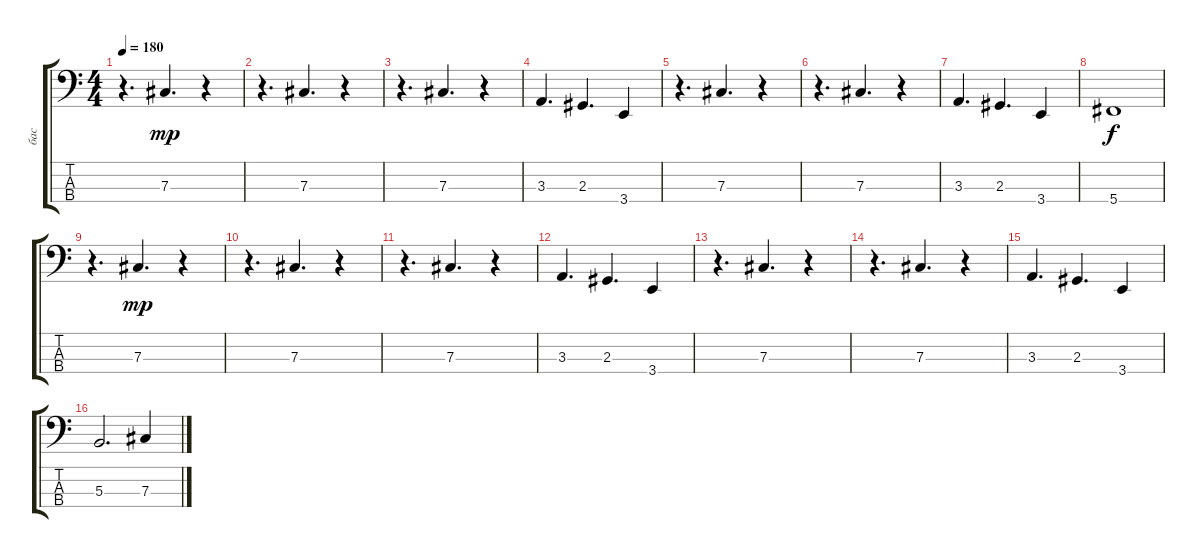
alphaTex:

\track ("бас" "бас") {instrument electricbassfinger}
\staff {score tabs}
\tuning (E2 B1 Gb1 Db1) {hide}
\ts (4 4)
\tempo 180
\clef f4
\ks c
r.4{d dy f} 7.3.4{d dy mp} r.4 |
r.4{d} 7.3.4{d} r.4 |
r.4{d} 7.3.4{d} r.4 |
3.3.4{d} 2.3.4{d} 3.4.4 |
r.4{d} 7.3.4{d} r.4 |
r.4{d} 7.3.4{d} r.4 |
3.3.4{d} 2.3.4{d} 3.4.4 |
5.4.1{dy f} |
r.4{d} 7.3.4{d dy mp} r.4 |
r.4{d} 7.3.4{d} r.4 |
r.4{d} 7.3.4{d} r.4 |
3.3.4{d} 2.3.4{d} 3.4.4 |
r.4{d} 7.3.4{d} r.4 |
r.4{d} 7.3.4{d} r.4 |
3.3.4{d} 2.3.4{d} 3.4.4 |
5.3.2{d} 7.3.4
